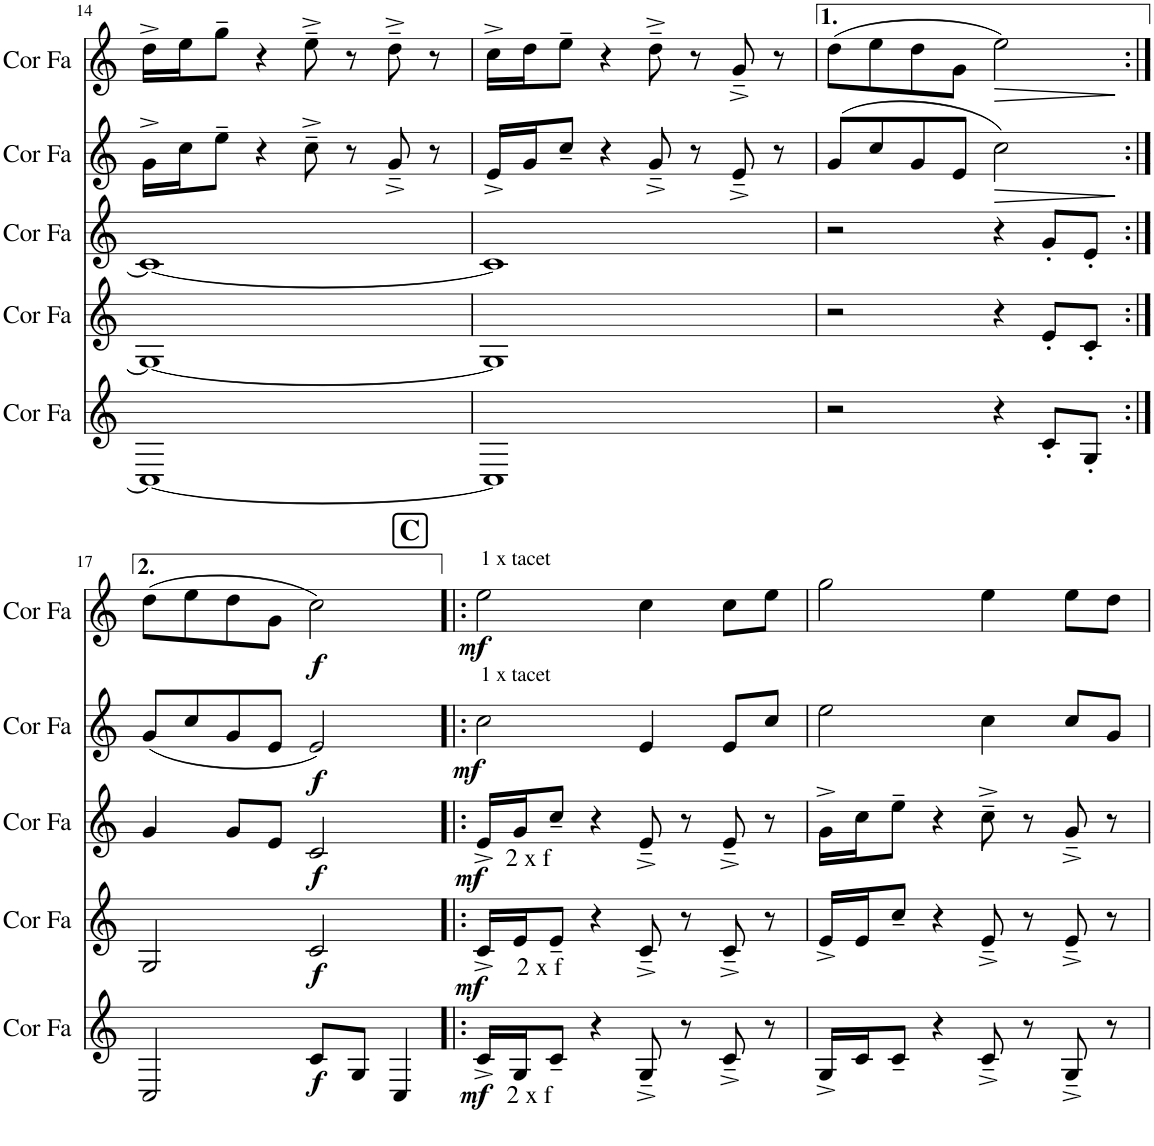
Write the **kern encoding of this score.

**kern	**dynam	**kern	**dynam	**kern	**dynam	**kern	**dynam	**kern	**dynam
*part5	*part5	*part4	*part4	*part3	*part3	*part2	*part2	*part1	*part1
*staff5	*staff5	*staff4	*staff4	*staff3	*staff3	*staff2	*staff2	*staff1	*staff1
*I"Cor en Fa	*	*I"Cor en Fa	*	*I"Cor en Fa	*	*I"Cor en Fa	*	*I"Cor en Fa	*
*I'Cor Fa	*	*I'Cor Fa	*	*I'Cor Fa	*	*I'Cor Fa	*	*I'Cor Fa	*
!!LO:PB:g=z
*clefG2	*	*clefG2	*	*clefG2	*	*clefG2	*	*clefG2	*
*Trd4c7	*	*Trd4c7	*	*Trd4c7	*	*Trd4c7	*	*Trd4c7	*
*k[]	*	*k[]	*	*k[]	*	*k[]	*	*k[]	*
*M4/4	*	*M4/4	*	*M4/4	*	*M4/4	*	*M4/4	*
=14	=14	=14	=14	=14	=14	=14	=14	=14	=14
1C_	.	1G_	.	1c_	.	16g^\LL	.	16dd^\LL	.
.	.	.	.	.	.	16cc\J	.	16ee\J	.
.	.	.	.	.	.	8ee~\J	.	8gg~\J	.
.	.	.	.	.	.	4r	.	4r	.
.	.	.	.	.	.	8cc~^\	.	8ee~^\	.
.	.	.	.	.	.	8r	.	8r	.
.	.	.	.	.	.	8g~^/	.	8dd~^\	.
.	.	.	.	.	.	8r	.	8r	.
=15	=15	=15	=15	=15	=15	=15	=15	=15	=15
1C]	.	1G]	.	1c]	.	16e^/LL	.	16cc^\LL	.
.	.	.	.	.	.	16g/J	.	16dd\J	.
.	.	.	.	.	.	8cc~/J	.	8ee~\J	.
.	.	.	.	.	.	4r	.	4r	.
.	.	.	.	.	.	8g~^/	.	8dd~^\	.
.	.	.	.	.	.	8r	.	8r	.
.	.	.	.	.	.	8e~^/	.	8g~^/	.
.	.	.	.	.	.	8r	.	8r	.
=16	=16	=16	=16	=16	=16	=16	=16	=16	=16
2r	.	2r	.	2r	.	(8g/L	.	(8dd\L	.
.	.	.	.	.	.	8cc/	.	8ee\	.
.	.	.	.	.	.	8g/	.	8dd\	.
.	.	.	.	.	.	8e/J	.	8g\J	.
!	!	!	!	!	!	!	!LO:HP:b	!	!LO:HP:b
4r	.	4r	.	4r	.	2cc\)	>	2ee\)	>
8c'/L	.	8e'/L	.	8g'/L	.	.	.	.	.
8G'/J	.	8c'/J	.	8e'/J	.	.	.	.	.
.	.	.	.	.	.	.	]	.	]
!!LO:LB:g=z
=17:|!	=17:|!	=17:|!	=17:|!	=17:|!	=17:|!	=17:|!	=17:|!	=17:|!	=17:|!
2C/	.	2G/	.	4g/	.	(8g/L	.	(8dd\L	.
.	.	.	.	.	.	8cc/	.	8ee\	.
.	.	.	.	8g/L	.	8g/	.	8dd\	.
.	.	.	.	8e/J	.	8e/J	.	8g\J	.
!	!LO:DY:b	!	!LO:DY:b	!	!LO:DY:b	!	!LO:DY:b	!	!LO:DY:b
8c/L	f	2c/	f	2c/	f	2e/)	f	2cc\)	f
8G/J	.	.	.	.	.	.	.	.	.
4C/	.	.	.	.	.	.	.	.	.
!!LO:REH:place=s1:a:B:cj:fs=14:t=C
=18!|:	=18!|:	=18!|:	=18!|:	=18!|:	=18!|:	=18!|:	=18!|:	=18!|:	=18!|:
!	!	!	!	!	!	!	!	!LO:TX:a:t=1 x tacet	!
!	!	!	!	!	!	!LO:TX:a:t=1 x tacet	!	!	!
!	!	!	!	!LO:TX:b:t=2 x f	!	!	!	!	!
!	!LO:DY:b	!	!LO:DY:b	!	!LO:DY:b	!	!LO:DY:b	!	!LO:DY:b
16c^/LL	mf	16c^/LL	mf	16e^/LL	mf	2cc\	mf	2ee\	mf
!	!	!LO:TX:b:t=2 x f	!	!	!	!	!	!	!
!LO:TX:b:t=2 x f	!	!	!	!	!	!	!	!	!
16G/J	.	16e/J	.	16g/J	.	.	.	.	.
8c~/J	.	8e~/J	.	8cc~/J	.	.	.	.	.
4r	.	4r	.	4r	.	.	.	.	.
8G~^/	.	8c~^/	.	8e~^/	.	4e/	.	4cc\	.
8r	.	8r	.	8r	.	.	.	.	.
8c~^/	.	8c~^/	.	8e~^/	.	8e/L	.	8cc\L	.
8r	.	8r	.	8r	.	8cc/J	.	8ee\J	.
=19	=19	=19	=19	=19	=19	=19	=19	=19	=19
16G^/LL	.	16e^/LL	.	16g^\LL	.	2ee\	.	2gg\	.
16c/J	.	16e/J	.	16cc\J	.	.	.	.	.
8c~/J	.	8cc~/J	.	8ee~\J	.	.	.	.	.
4r	.	4r	.	4r	.	.	.	.	.
8c~^/	.	8e~^/	.	8cc~^\	.	4cc\	.	4ee\	.
8r	.	8r	.	8r	.	.	.	.	.
8G~^/	.	8e~^/	.	8g~^/	.	8cc/L	.	8ee\L	.
8r	.	8r	.	8r	.	8g/J	.	8dd\J	.
=	=	=	=	=	=	=	=	=	=
*-	*-	*-	*-	*-	*-	*-	*-	*-	*-
